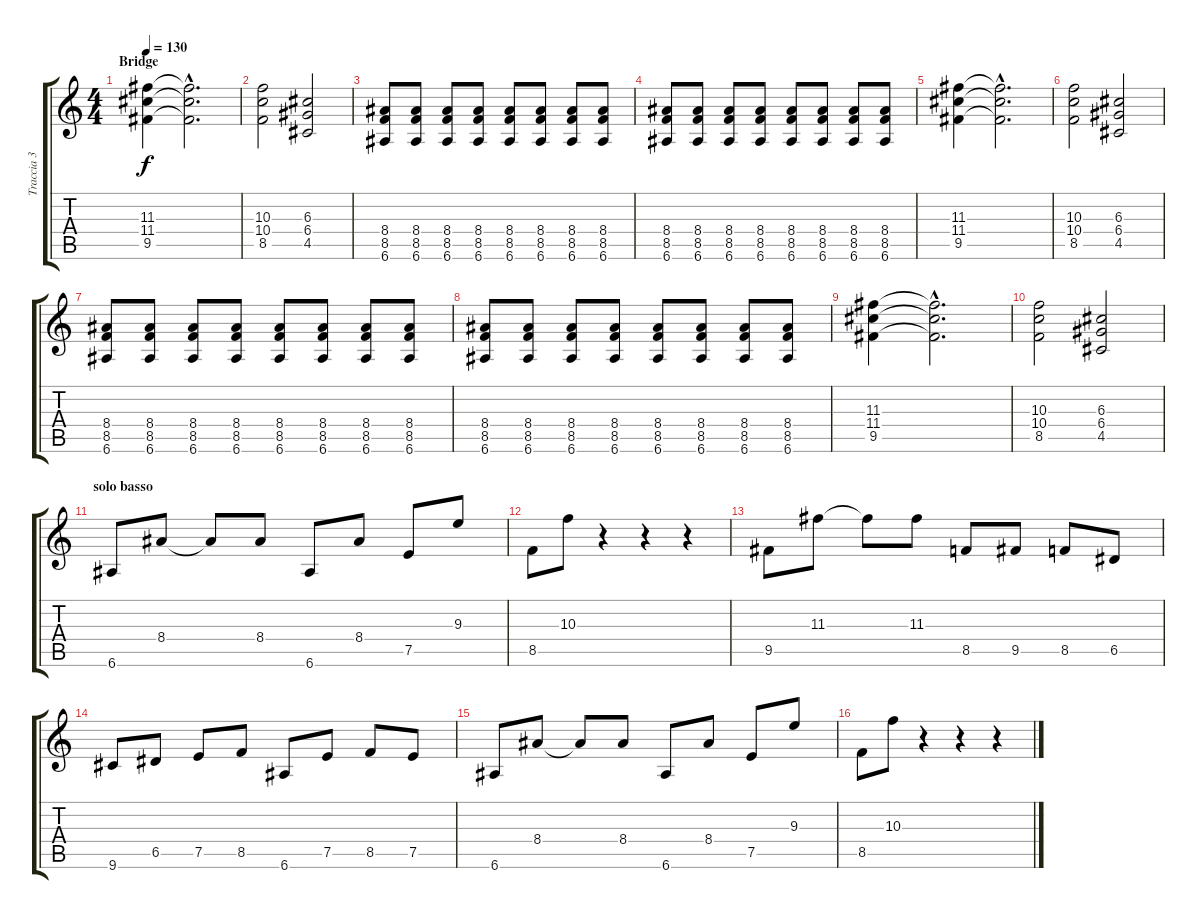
\track ("Traccia 3" "Traccia 3") {instrument electricguitarclean}
\staff {score tabs}
\tuning (E4 B3 G3 D3 A2 E2) {hide}
\ts (4 4)
\section ("" "Bridge")
\tempo 130
\clef g2
\ks c
(11.3 11.4 9.5).4{dy f instrument distortionguitar} (11.3{hac t} 11.4{hac t} 9.5{hac t}).2{d} |
(10.3 10.4 8.5).2 (6.3 6.4 4.5).2 |
(8.4 8.5 6.6).8 (8.4 8.5 6.6).8 (8.4 8.5 6.6).8 (8.4 8.5 6.6).8 (8.4 8.5 6.6).8 (8.4 8.5 6.6).8 (8.4 8.5 6.6).8 (8.4 8.5 6.6).8 |
(8.4 8.5 6.6).8 (8.4 8.5 6.6).8 (8.4 8.5 6.6).8 (8.4 8.5 6.6).8 (8.4 8.5 6.6).8 (8.4 8.5 6.6).8 (8.4 8.5 6.6).8 (8.4 8.5 6.6).8 |
(11.3 11.4 9.5).4 (11.3{hac t} 11.4{hac t} 9.5{hac t}).2{d} |
(10.3 10.4 8.5).2 (6.3 6.4 4.5).2 |
(8.4 8.5 6.6).8 (8.4 8.5 6.6).8 (8.4 8.5 6.6).8 (8.4 8.5 6.6).8 (8.4 8.5 6.6).8 (8.4 8.5 6.6).8 (8.4 8.5 6.6).8 (8.4 8.5 6.6).8 |
(8.4 8.5 6.6).8 (8.4 8.5 6.6).8 (8.4 8.5 6.6).8 (8.4 8.5 6.6).8 (8.4 8.5 6.6).8 (8.4 8.5 6.6).8 (8.4 8.5 6.6).8 (8.4 8.5 6.6).8 |
(11.3 11.4 9.5).4 (11.3{hac t} 11.4{hac t} 9.5{hac t}).2{d} |
(10.3 10.4 8.5).2 (6.3 6.4 4.5).2 |
\section ("" "solo basso")
6.6.8{instrument overdrivenguitar} 8.4.8 8.4{t}.8 8.4.8 6.6.8 8.4.8 7.5.8 9.3.8 |
8.5.8 10.3.8 r.4 r.4 r.4 |
9.5.8 11.3.8 11.3{t}.8 11.3.8 8.5.8 9.5.8 8.5.8 6.5.8 |
9.6.8 6.5.8 7.5.8 8.5.8 6.6.8 7.5.8 8.5.8 7.5.8 |
6.6.8{instrument overdrivenguitar} 8.4.8 8.4{t}.8 8.4.8 6.6.8 8.4.8 7.5.8 9.3.8 |
8.5.8 10.3.8 r.4 r.4 r.4
